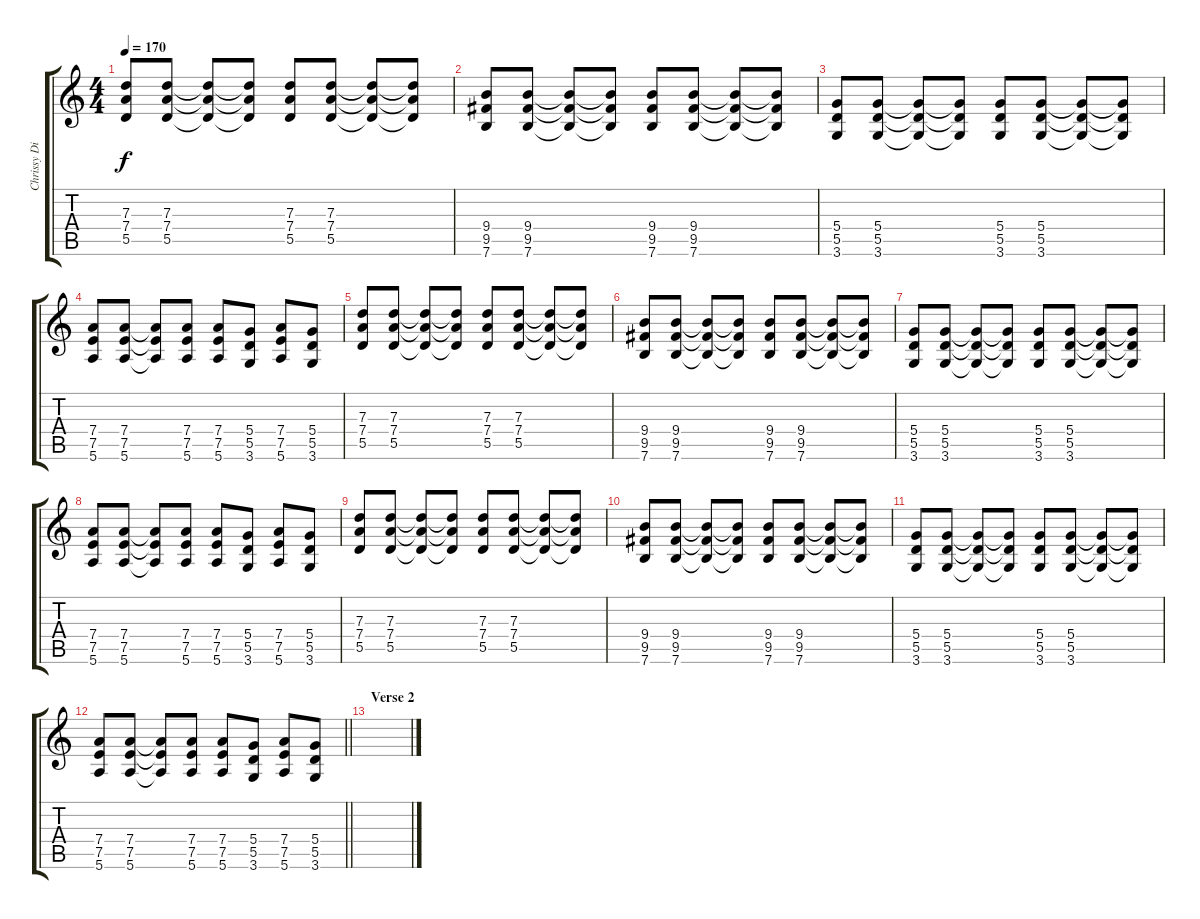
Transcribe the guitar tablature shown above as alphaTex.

\track ("Chrissy Distortion" "Chrissy Di") {instrument overdrivenguitar}
\staff {score tabs}
\tuning (E4 B3 G3 D3 A2 E2) {hide}
\ts (4 4)
\tempo 170
\clef g2
\ks c
(7.3 7.4 5.5).8{dy f} (7.3 7.4 5.5).8 (7.3{t} 7.4{t} 5.5{t}).8 (7.3{t} 7.4{t} 5.5{t}).8 (7.3 7.4 5.5).8 (7.3 7.4 5.5).8 (7.3{t} 7.4{t} 5.5{t}).8 (7.3{t} 7.4{t} 5.5{t}).8 |
(9.4 9.5 7.6).8 (9.4 9.5 7.6).8 (9.4{t} 9.5{t} 7.6{t}).8 (9.4{t} 9.5{t} 7.6{t}).8 (9.4 9.5 7.6).8 (9.4 9.5 7.6).8 (9.4{t} 9.5{t} 7.6{t}).8 (9.4{t} 9.5{t} 7.6{t}).8 |
(5.4 5.5 3.6).8 (5.4 5.5 3.6).8 (5.4{t} 5.5{t} 3.6{t}).8 (5.4{t} 5.5{t} 3.6{t}).8 (5.4 5.5 3.6).8 (5.4 5.5 3.6).8 (5.4{t} 5.5{t} 3.6{t}).8 (5.4{t} 5.5{t} 3.6{t}).8 |
(7.4 7.5 5.6).8 (7.4 7.5 5.6).8 (7.4{t} 7.5{t} 5.6{t}).8 (7.4 7.5 5.6).8 (7.4 7.5 5.6).8 (5.4 5.5 3.6).8 (7.4 7.5 5.6).8 (5.4 5.5 3.6).8 |
(7.3 7.4 5.5).8 (7.3 7.4 5.5).8 (7.3{t} 7.4{t} 5.5{t}).8 (7.3{t} 7.4{t} 5.5{t}).8 (7.3 7.4 5.5).8 (7.3 7.4 5.5).8 (7.3{t} 7.4{t} 5.5{t}).8 (7.3{t} 7.4{t} 5.5{t}).8 |
(9.4 9.5 7.6).8 (9.4 9.5 7.6).8 (9.4{t} 9.5{t} 7.6{t}).8 (9.4{t} 9.5{t} 7.6{t}).8 (9.4 9.5 7.6).8 (9.4 9.5 7.6).8 (9.4{t} 9.5{t} 7.6{t}).8 (9.4{t} 9.5{t} 7.6{t}).8 |
(5.4 5.5 3.6).8 (5.4 5.5 3.6).8 (5.4{t} 5.5{t} 3.6{t}).8 (5.4{t} 5.5{t} 3.6{t}).8 (5.4 5.5 3.6).8 (5.4 5.5 3.6).8 (5.4{t} 5.5{t} 3.6{t}).8 (5.4{t} 5.5{t} 3.6{t}).8 |
(7.4 7.5 5.6).8 (7.4 7.5 5.6).8 (7.4{t} 7.5{t} 5.6{t}).8 (7.4 7.5 5.6).8 (7.4 7.5 5.6).8 (5.4 5.5 3.6).8 (7.4 7.5 5.6).8 (5.4 5.5 3.6).8 |
(7.3 7.4 5.5).8 (7.3 7.4 5.5).8 (7.3{t} 7.4{t} 5.5{t}).8 (7.3{t} 7.4{t} 5.5{t}).8 (7.3 7.4 5.5).8 (7.3 7.4 5.5).8 (7.3{t} 7.4{t} 5.5{t}).8 (7.3{t} 7.4{t} 5.5{t}).8 |
(9.4 9.5 7.6).8 (9.4 9.5 7.6).8 (9.4{t} 9.5{t} 7.6{t}).8 (9.4{t} 9.5{t} 7.6{t}).8 (9.4 9.5 7.6).8 (9.4 9.5 7.6).8 (9.4{t} 9.5{t} 7.6{t}).8 (9.4{t} 9.5{t} 7.6{t}).8 |
(5.4 5.5 3.6).8 (5.4 5.5 3.6).8 (5.4{t} 5.5{t} 3.6{t}).8 (5.4{t} 5.5{t} 3.6{t}).8 (5.4 5.5 3.6).8 (5.4 5.5 3.6).8 (5.4{t} 5.5{t} 3.6{t}).8 (5.4{t} 5.5{t} 3.6{t}).8 |
\barLineRight lightlight
(7.4 7.5 5.6).8 (7.4 7.5 5.6).8 (7.4{t} 7.5{t} 5.6{t}).8 (7.4 7.5 5.6).8 (7.4 7.5 5.6).8 (5.4 5.5 3.6).8 (7.4 7.5 5.6).8 (5.4 5.5 3.6).8 |
\section ("" "Verse 2")
